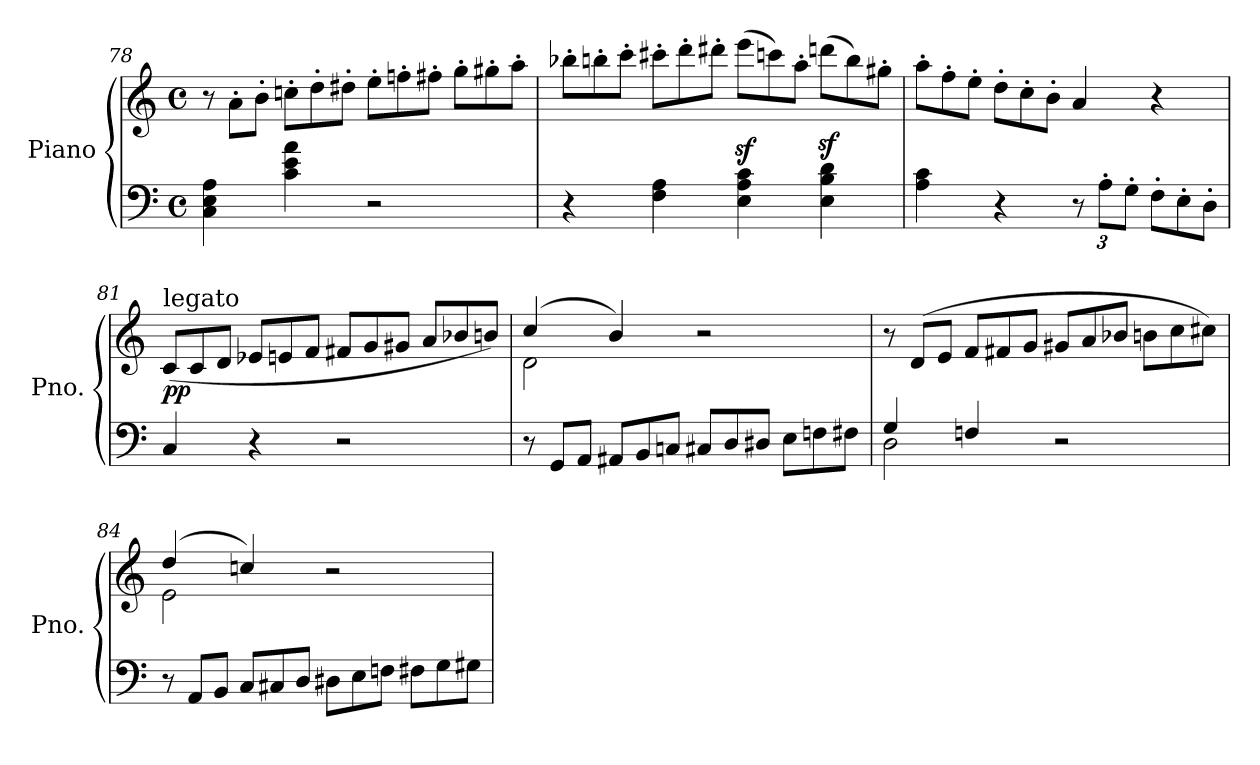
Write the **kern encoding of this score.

**kern	**kern	**dynam
*part1	*part1	*part1
*staff2	*staff1	*staff1/2
*I"Piano	*	*
*I'Pno.	*	*
!!LO:LB:g=z
*clefF4	*clefG2	*
*k[]	*k[]	*
*C:	*C:	*
*M4/4	*M4/4	*
*met(c)	*met(c)	*
*	*Xtuplet	*
=78	=78	=78
4C\ 4E\ 4A\	12r	.
.	12a'\L	.
.	12b'\J	.
4c\ 4e\ 4a\	12ccn'\L	.
.	12dd'\	.
.	12dd#X'\J	.
2r	12ee'\L	.
.	12ffn'\	.
.	12ff#X'\J	.
.	12gg'\L	.
.	12gg#X'\	.
.	12aa'\J	.
=79	=79	=79
4r	12bb-X'\L	.
.	12bbn'\	.
.	12ccc'\J	.
4F\ 4A\	12ccc#X'\L	.
.	12ddd'\	.
.	12ddd#X'\J	.
4E\ 4A\ 4c\	(12eeez<\L	.
.	12cccn\)	.
.	12aa'\J	.
4E\ 4B\ 4d\	(12dddnz<\L	.
.	12bb\)	.
.	12gg#X'\J	.
=80	=80	=80
4A\ 4c\	12aa'\L	.
.	12ff'\	.
.	12ee'\J	.
4r	12dd'\L	.
.	12cc'\	.
.	12b'\J	.
*Xbrackettup	*	*
12r	4a/	.
12A'\L	.	.
12G'\J	.	.
*Xtuplet	*	*
12F'\L	4r	.
12E'\	.	.
12D'\J	.	.
!!LO:LB:g=z
=81	=81	=81
!	!LO:TX:a:t=legato	!
!	!	!LO:DY:b
4C/	(12c/L	pp
.	12c/	.
.	12d/J	.
4r	12e-X/L	.
.	12en/	.
.	12f/J	.
2r	12f#X/L	.
.	12g/	.
.	12g#X/J	.
.	12a/L	.
.	12b-X/	.
.	12bn/J)	.
=82	=82	=82
*	*^	*
12r	(4cc/	2d\	.
12GG/L	.	.	.
12AA/J	.	.	.
12AA#X/L	4b/)	.	.
12BB/	.	.	.
12Cn/J	.	.	.
12C#X/L	2r	2ryy	.
12D/	.	.	.
12D#X/J	.	.	.
12E\L	.	.	.
12Fn\	.	.	.
12F#X\J	.	.	.
*	*v	*v	*
=83	=83	=83
*^	*	*
4G/	2D\	12r	.
.	.	(12d/L	.
.	.	12e/J	.
4Fn/	.	12f/L	.
.	.	12f#X/	.
.	.	12g/J	.
2r	2ryy	12g#X/L	.
.	.	12a/	.
.	.	12b-X/J	.
.	.	12bn\L	.
.	.	12cc\	.
.	.	12cc#X\J)	.
*v	*v	*	*
!!LO:PB:g=z
=84	=84	=84
*	*^	*
12r	(4dd/	2e\	.
12AA/L	.	.	.
12BB/J	.	.	.
12C/L	4ccn/)	.	.
12C#X/	.	.	.
12D/J	.	.	.
12D#X\L	2r	2ryy	.
12E\	.	.	.
12Fn\J	.	.	.
12F#X\L	.	.	.
12G\	.	.	.
12G#X\J	.	.	.
*	*v	*v	*
=	=	=
*-	*-	*-
